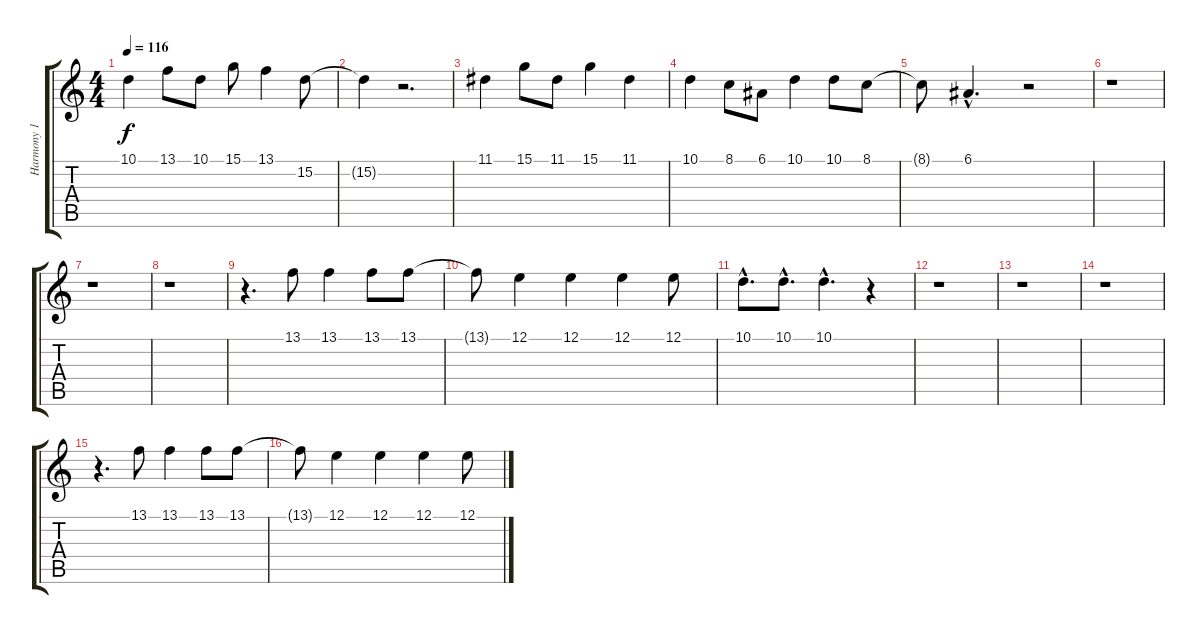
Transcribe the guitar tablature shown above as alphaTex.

\track ("Harmony 1 Vocal John" "Harmony 1 ") {instrument clarinet}
\staff {score tabs}
\tuning (E4 B3 G3 D3 A2 E2) {hide}
\ts (4 4)
\tempo 116
\clef g2
\ks c
10.1.4{dy f} 13.1.8 10.1.8 15.1.8 13.1.4 15.2.8 |
15.2{t}.4 r.2{d} |
11.1.4 15.1.8 11.1.8 15.1.4 11.1.4 |
10.1.4 8.1.8 6.1.8 10.1.4 10.1.8 8.1.8 |
8.1{t}.8 6.1{hac}.4{d} r.2 |
r.1 |
r.1 |
r.1 |
r.4{d} 13.1.8 13.1.4 13.1.8 13.1.8 |
13.1{t}.8 12.1.4 12.1.4 12.1.4 12.1.8 |
10.1{hac}.8{d} 10.1{hac}.8{d} 10.1{hac}.4{d} r.4 |
r.1 |
r.1 |
r.1 |
r.4{d} 13.1.8 13.1.4 13.1.8 13.1.8 |
13.1{t}.8 12.1.4 12.1.4 12.1.4 12.1.8
